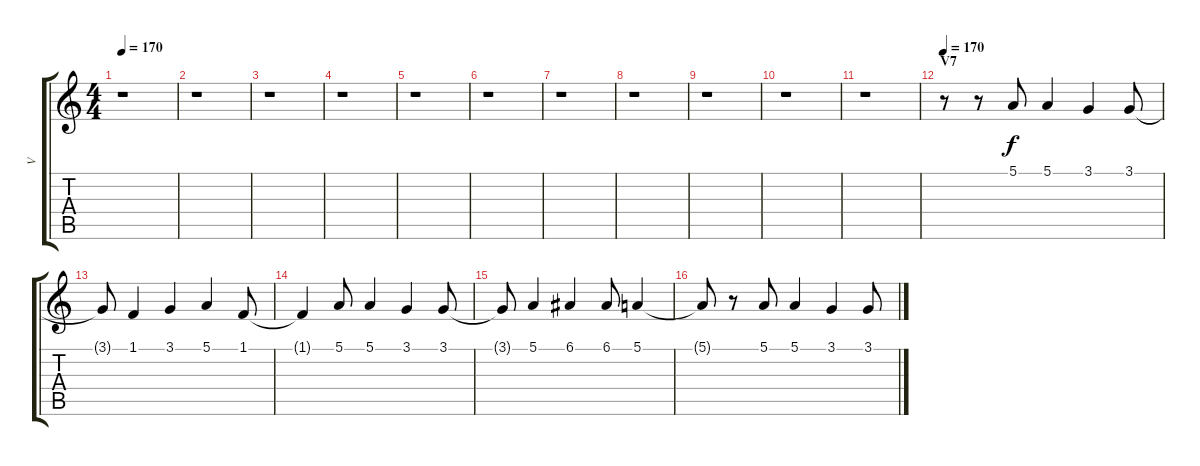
\track ("V" "V") {instrument frenchhorn}
\staff {score tabs}
\tuning (E4 B3 G3 D3 A2 E2) {hide}
\ts (4 4)
\tempo 170
\clef g2
\ks c
r.1{dy f} |
r.1 |
r.1 |
\section ("" "")
r.1 |
r.1 |
r.1 |
r.1 |
r.1 |
r.1 |
r.1 |
r.1 |
\section ("" "V7")
\tempo 170
r.8 r.8 5.1.8 5.1.4 3.1.4 3.1.8 |
3.1{t}.8 1.1.4 3.1.4 5.1.4 1.1.8 |
1.1{t}.4 5.1.8 5.1.4 3.1.4 3.1.8 |
3.1{t}.8 5.1.4 6.1.4 6.1.8 5.1.4 |
5.1{t}.8 r.8 5.1.8 5.1.4 3.1.4 3.1.8
